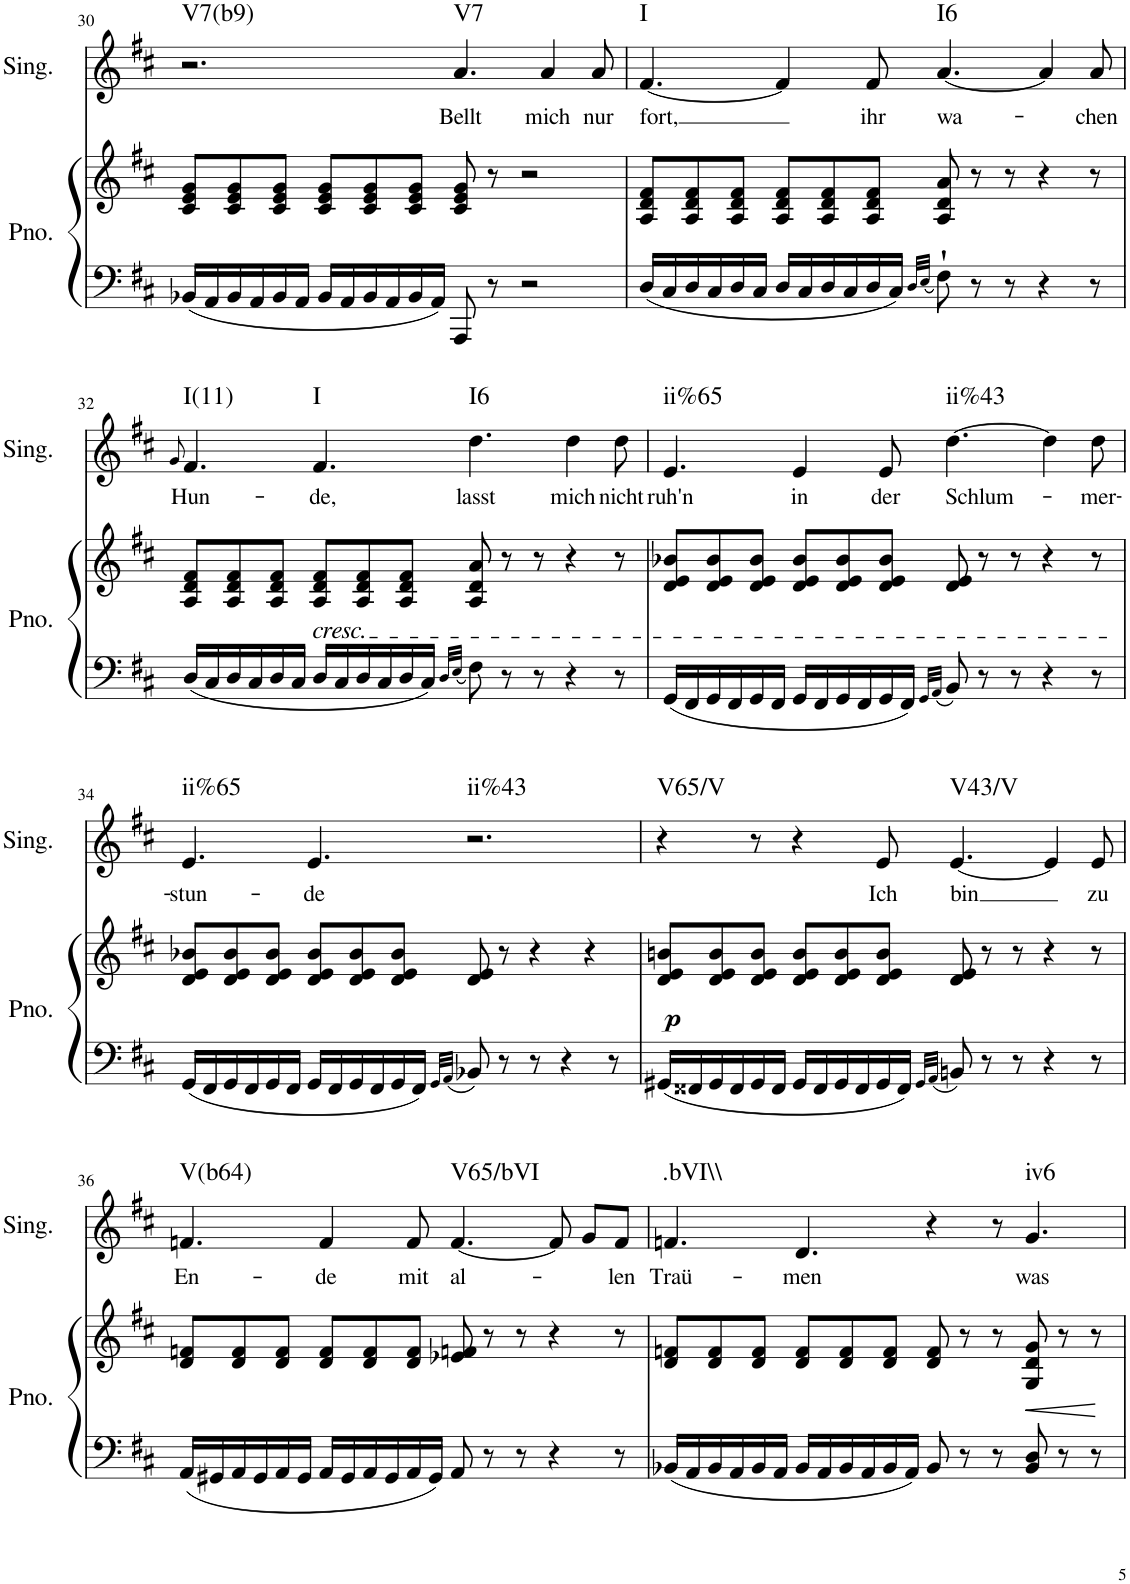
**kern	**kern	**dynam	**kern	**text	**harte
*part2	*part2	*part2	*part1	*part1	*part1
*staff3	*staff2	*staff2/3	*staff1	*staff1	*
*I"Pianoforte	*	*	*I"Singstimme	*	*
*I'Pno.	*	*	*I'Sing.	*	*
!!LO:PB:g=z
*clefF4	*clefG2	*	*clefG2	*	*
*k[f#c#]	*k[f#c#]	*	*k[f#c#]	*	*
*M12/8	*M12/8	*	*M12/8	*	*
=30	=30	=30	=30	=30	=30
!	!	!	!	!	!LO:H:kt=V7(b9)
16BB-X/LL	8c#/ 8e/ 8g/L	.	2.r	.	N
16AA/	.	.	.	.	.
16BB-/	8c#/ 8e/ 8g/	.	.	.	.
16AA/	.	.	.	.	.
16BB-/	8c#/ 8e/ 8g/J	.	.	.	.
16AA/JJ	.	.	.	.	.
16BB-/LL	8c#/ 8e/ 8g/L	.	.	.	.
16AA/	.	.	.	.	.
16BB-/	8c#/ 8e/ 8g/	.	.	.	.
16AA/	.	.	.	.	.
16BB-/	8c#/ 8e/ 8g/J	.	.	.	.
16AA/JJ	.	.	.	.	.
!	!	!	!	!LO:LY:b	!LO:H:kt=V7
8AAA/	8c#/ 8e/ 8g/	.	4.a/	Bellt	N
8r	8r	.	.	.	.
2r	2r	.	.	.	.
!	!	!	!	!LO:LY:b	!
.	.	.	4a/	mich	.
!	!	!	!	!LO:LY:b	!
.	.	.	8a/	nur	.
=31	=31	=31	=31	=31	=31
!	!	!	!	!LO:LY:b	!LO:H:kt=I
16D/LL	8A/ 8d/ 8f#/L	.	[4.f#/	fort,	N
16C#/	.	.	.	.	.
16D/	8A/ 8d/ 8f#/	.	.	.	.
16C#/	.	.	.	.	.
16D/	8A/ 8d/ 8f#/J	.	.	.	.
16C#/JJ	.	.	.	.	.
16D/LL	8A/ 8d/ 8f#/L	.	4f#/]	.	.
16C#/	.	.	.	.	.
16D/	8A/ 8d/ 8f#/	.	.	.	.
16C#/	.	.	.	.	.
!	!	!	!	!LO:LY:b	!
16D/	8A/ 8d/ 8f#/J	.	8f#/	ihr	.
16C#/JJ	.	.	.	.	.
32qD/LLL	.	.	.	.	.
32qE/JJJ	.	.	.	.	.
!	!	!	!	!LO:LY:b	!LO:H:kt=I6
8F#`\	8A/ 8d/ 8a/	.	[4.a/	wa-	N
8r	8r	.	.	.	.
8r	8r	.	.	.	.
4r	4r	.	4a/]	.	.
!	!	!	!	!LO:LY:b	!
8r	8r	.	8a/	-chen	.
!!LO:LB:g=z
=32	=32	=32	=32	=32	=32
.	.	.	8qg/	.	.
!	!	!	!	!LO:LY:b	!LO:H:kt=I(11)
16D/LL	8A/ 8d/ 8f#/L	.	4.f#/	Hun-	N
16C#/	.	.	.	.	.
16D/	8A/ 8d/ 8f#/	.	.	.	.
16C#/	.	.	.	.	.
16D/	8A/ 8d/ 8f#/J	.	.	.	.
16C#/JJ	.	.	.	.	.
!	!LO:TX:b:i:t=cresc.	!	!	!	!
!	!	!	!	!LO:LY:b	!LO:H:kt=I
16D/LL	8A/ 8d/ 8f#/L	.	4.f#/	-de,	N
16C#/	.	.	.	.	.
16D/	8A/ 8d/ 8f#/	.	.	.	.
16C#/	.	.	.	.	.
16D/	8A/ 8d/ 8f#/J	.	.	.	.
16C#/JJ	.	.	.	.	.
32qD/LLL	.	.	.	.	.
32qE/JJJ	.	.	.	.	.
!	!	!	!	!LO:LY:b	!LO:H:kt=I6
8F#\	8A/ 8d/ 8a/	.	4.dd\	lasst	N
8r	8r	.	.	.	.
8r	8r	.	.	.	.
!	!	!	!	!LO:LY:b	!
4r	4r	.	4dd\	mich	.
!	!	!	!	!LO:LY:b	!
8r	8r	.	8dd\	nicht	.
=33	=33	=33	=33	=33	=33
!	!	!	!	!LO:LY:b	!LO:H:kt=ii%65
16GG/LL	8d/ 8e/ 8b-X/L	.	4.e/	ruh'n	N
16FF#/	.	.	.	.	.
16GG/	8d/ 8e/ 8b-/	.	.	.	.
16FF#/	.	.	.	.	.
16GG/	8d/ 8e/ 8b-/J	.	.	.	.
16FF#/JJ	.	.	.	.	.
!	!	!	!	!LO:LY:b	!
16GG/LL	8d/ 8e/ 8b-/L	.	4e/	in	.
16FF#/	.	.	.	.	.
16GG/	8d/ 8e/ 8b-/	.	.	.	.
16FF#/	.	.	.	.	.
!	!	!	!	!LO:LY:b	!
16GG/	8d/ 8e/ 8b-/J	.	8e/	der	.
16FF#/JJ	.	.	.	.	.
32qGG/LLL	.	.	.	.	.
32qAA/JJJ	.	.	.	.	.
!	!	!	!	!LO:LY:b	!LO:H:kt=ii%43
8BB/	8d/ 8e/	.	[4.dd\	Schlum-	N
8r	8r	.	.	.	.
8r	8r	.	.	.	.
4r	4r	.	4dd\]	.	.
!	!	!	!	!LO:LY:b	!
8r	8r	.	8dd\	-mer-	.
!!LO:LB:g=z
=34	=34	=34	=34	=34	=34
!	!	!	!	!LO:LY:b	!LO:H:kt=ii%65
16GG/LL	8d/ 8e/ 8b-X/L	.	4.e/	-stun-	N
16FF#/	.	.	.	.	.
16GG/	8d/ 8e/ 8b-/	.	.	.	.
16FF#/	.	.	.	.	.
16GG/	8d/ 8e/ 8b-/J	.	.	.	.
16FF#/JJ	.	.	.	.	.
!	!	!	!	!LO:LY:b	!
16GG/LL	8d/ 8e/ 8b-/L	.	4.e/	-de	.
16FF#/	.	.	.	.	.
16GG/	8d/ 8e/ 8b-/	.	.	.	.
16FF#/	.	.	.	.	.
16GG/	8d/ 8e/ 8b-/J	.	.	.	.
16FF#/JJ	.	.	.	.	.
32qGG/LLL	.	.	.	.	.
32qAA/JJJ	.	.	.	.	.
!	!	!	!	!	!LO:H:kt=ii%43
8BB-X/	8d/ 8e/	.	2.r	.	N
8r	8r	.	.	.	.
8r	4r	.	.	.	.
4r	.	.	.	.	.
.	4r	.	.	.	.
8r	.	.	.	.	.
=35	=35	=35	=35	=35	=35
!	!	!LO:DY:b	!	!	!LO:H:kt=V65/V
16GG#X/LL	8d/ 8e/ 8bn/L	p	4r	.	N
16FF##X/	.	.	.	.	.
16GG#/	8d/ 8e/ 8b/	.	.	.	.
16FF##/	.	.	.	.	.
16GG#/	8d/ 8e/ 8b/J	.	8r	.	.
16FF##/JJ	.	.	.	.	.
16GG#/LL	8d/ 8e/ 8b/L	.	4r	.	.
16FF##/	.	.	.	.	.
16GG#/	8d/ 8e/ 8b/	.	.	.	.
16FF##/	.	.	.	.	.
!	!	!	!	!LO:LY:b	!
16GG#/	8d/ 8e/ 8b/J	.	8e/	Ich	.
16FF##/JJ	.	.	.	.	.
32qGG#/LLL	.	.	.	.	.
32qAA/JJJ	.	.	.	.	.
!	!	!	!	!LO:LY:b	!LO:H:kt=V43/V
8BBn/	8d/ 8e/	.	[4.e/	bin	N
8r	8r	.	.	.	.
8r	8r	.	.	.	.
4r	4r	.	4e/]	.	.
!	!	!	!	!LO:LY:b	!
8r	8r	.	8e/	zu	.
!!LO:LB:g=z
=36	=36	=36	=36	=36	=36
!	!	!	!	!LO:LY:b	!LO:H:kt=V(b64)
16AA/LL	8d/ 8fn/L	.	4.fn/	En-	N
16GG#X/	.	.	.	.	.
16AA/	8d/ 8f/	.	.	.	.
16GG#/	.	.	.	.	.
16AA/	8d/ 8f/J	.	.	.	.
16GG#/JJ	.	.	.	.	.
!	!	!	!	!LO:LY:b	!
16AA/LL	8d/ 8f/L	.	4f/	-de	.
16GG#/	.	.	.	.	.
16AA/	8d/ 8f/	.	.	.	.
16GG#/	.	.	.	.	.
!	!	!	!	!LO:LY:b	!
16AA/	8d/ 8f/J	.	8f/	mit	.
16GG#/JJ	.	.	.	.	.
!	!	!	!	!LO:LY:b	!LO:H:kt=V65/bVI
8AA/	8e-X/ 8fn/	.	[4.f/	al-	N
8r	8r	.	.	.	.
8r	8r	.	.	.	.
4r	4r	.	8f/]	.	.
.	.	.	8g/L	.	.
!	!	!	!	!LO:LY:b	!
8r	8r	.	8f/J	-len	.
=37	=37	=37	=37	=37	=37
!	!	!	!	!LO:LY:b	!LO:H:kt=.bVI\\
16BB-X/LL	8d/ 8fn/L	.	4.fn/	Traü-	N
16AA/	.	.	.	.	.
16BB-/	8d/ 8f/	.	.	.	.
16AA/	.	.	.	.	.
16BB-/	8d/ 8f/J	.	.	.	.
16AA/JJ	.	.	.	.	.
!	!	!	!	!LO:LY:b	!
16BB-/LL	8d/ 8f/L	.	4.d/	-men	.
16AA/	.	.	.	.	.
16BB-/	8d/ 8f/	.	.	.	.
16AA/	.	.	.	.	.
16BB-/	8d/ 8f/J	.	.	.	.
16AA/JJ	.	.	.	.	.
8BB-/	8d/ 8f/	.	4r	.	.
8r	8r	.	.	.	.
8r	8r	.	8r	.	.
!	!	!LO:HP:b	!	!LO:LY:b	!LO:H:kt=iv6
8BB-/ 8D/	8G/ 8d/ 8g/	<	4.g/	was	N
8r	8r	[	.	.	.
8r	8r	.	.	.	.
=	=	=	=	=	=
*-	*-	*-	*-	*-	*-
